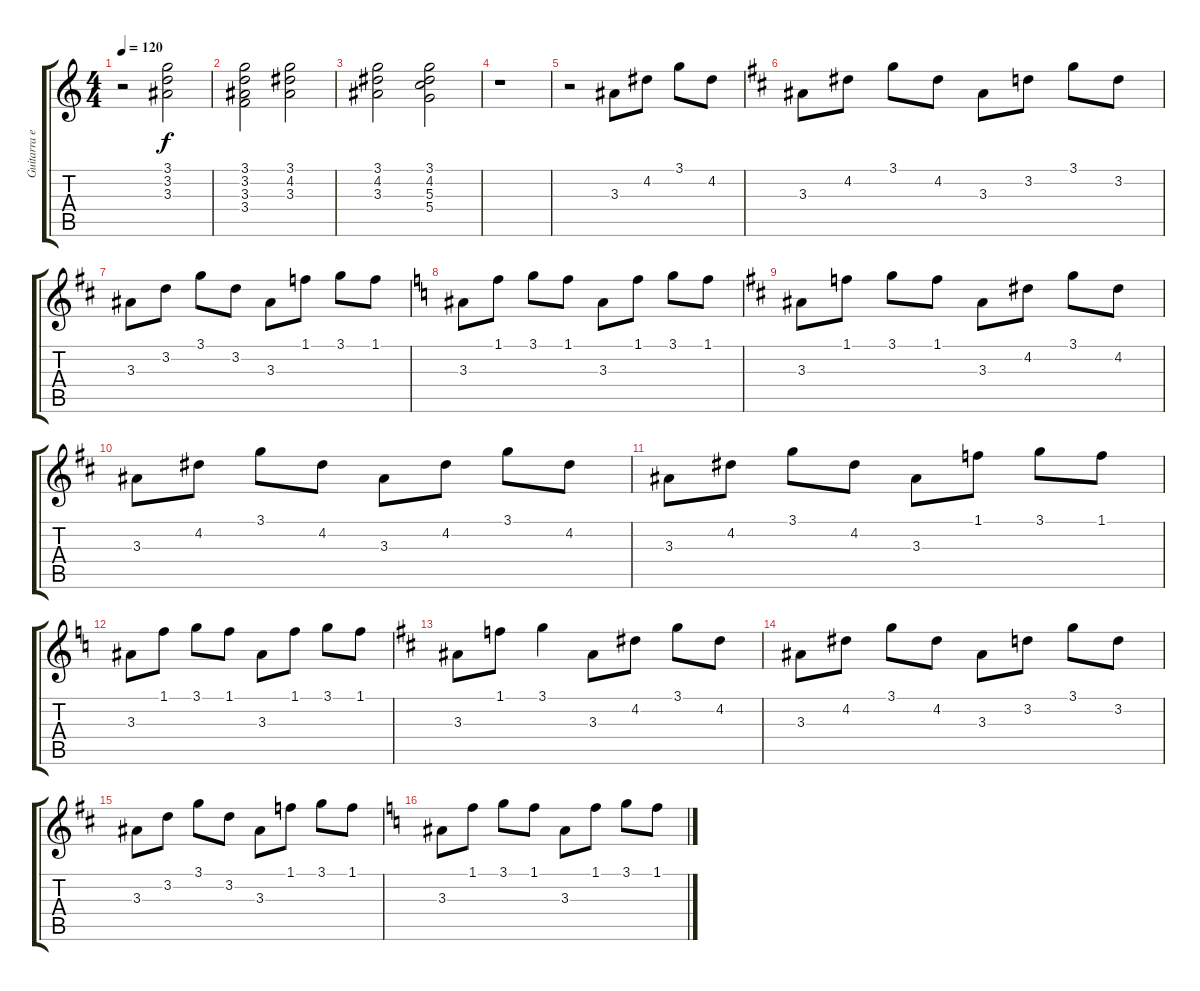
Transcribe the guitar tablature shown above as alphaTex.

\track ("Guitarra electrica" "Guitarra e") {instrument distortionguitar}
\staff {score tabs}
\tuning (E4 B3 G3 D3 A2 E2) {hide}
\ts (4 4)
\tempo 120
\clef g2
\ks c
r.2{dy f} (3.1 3.2 3.3).2 |
(3.1 3.2 3.3 3.4).2 (3.1 4.2 3.3).2 |
(3.1 4.2 3.3).2 (3.1 4.2 5.3 5.4).2 |
r.1 |
r.2 3.3.8 4.2.8 3.1.8 4.2.8 |
\ks d
3.3.8 4.2.8 3.1.8 4.2.8 3.3.8 3.2.8 3.1.8 3.2.8 |
3.3.8 3.2.8 3.1.8 3.2.8 3.3.8 1.1.8 3.1.8 1.1.8 |
\ks c
3.3.8 1.1.8 3.1.8 1.1.8 3.3.8 1.1.8 3.1.8 1.1.8 |
\ks d
3.3.8 1.1.8 3.1.8 1.1.8 3.3.8 4.2.8 3.1.8 4.2.8 |
3.3.8 4.2.8 3.1.8 4.2.8 3.3.8 4.2.8 3.1.8 4.2.8 |
3.3.8 4.2.8 3.1.8 4.2.8 3.3.8 1.1.8 3.1.8 1.1.8 |
\ks c
3.3.8 1.1.8 3.1.8 1.1.8 3.3.8 1.1.8 3.1.8 1.1.8 |
\ks d
3.3.8 1.1.8 3.1.4 3.3.8 4.2.8 3.1.8 4.2.8 |
3.3.8 4.2.8 3.1.8 4.2.8 3.3.8 3.2.8 3.1.8 3.2.8 |
3.3.8 3.2.8 3.1.8 3.2.8 3.3.8 1.1.8 3.1.8 1.1.8 |
\ks c
3.3.8 1.1.8 3.1.8 1.1.8 3.3.8 1.1.8 3.1.8 1.1.8
